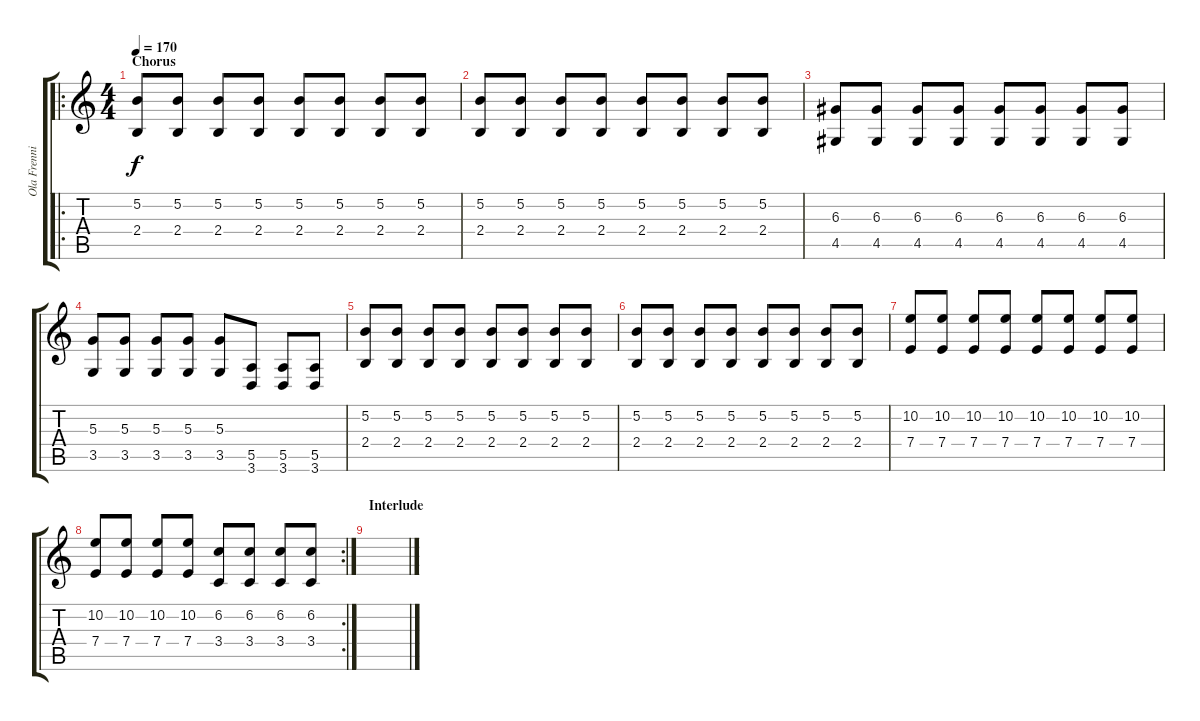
\track ("Ola Frenning" "Ola Frenni") {instrument distortionguitar}
\staff {score tabs}
\tuning (B3 Gb3 D3 A2 E2 B1) {hide}
\ro
\ts (4 4)
\section ("" "Chorus")
\tempo 170
\clef g2
\ks c
(5.2 2.4).8{dy f} (5.2 2.4).8 (5.2 2.4).8 (5.2 2.4).8 (5.2 2.4).8 (5.2 2.4).8 (5.2 2.4).8 (5.2 2.4).8 |
(5.2 2.4).8 (5.2 2.4).8 (5.2 2.4).8 (5.2 2.4).8 (5.2 2.4).8 (5.2 2.4).8 (5.2 2.4).8 (5.2 2.4).8 |
(6.3 4.5).8 (6.3 4.5).8 (6.3 4.5).8 (6.3 4.5).8 (6.3 4.5).8 (6.3 4.5).8 (6.3 4.5).8 (6.3 4.5).8 |
(5.3 3.5).8 (5.3 3.5).8 (5.3 3.5).8 (5.3 3.5).8 (5.3 3.5).8 (5.5 3.6).8 (5.5 3.6).8 (5.5 3.6).8 |
(5.2 2.4).8 (5.2 2.4).8 (5.2 2.4).8 (5.2 2.4).8 (5.2 2.4).8 (5.2 2.4).8 (5.2 2.4).8 (5.2 2.4).8 |
(5.2 2.4).8 (5.2 2.4).8 (5.2 2.4).8 (5.2 2.4).8 (5.2 2.4).8 (5.2 2.4).8 (5.2 2.4).8 (5.2 2.4).8 |
(10.2 7.4).8 (10.2 7.4).8 (10.2 7.4).8 (10.2 7.4).8 (10.2 7.4).8 (10.2 7.4).8 (10.2 7.4).8 (10.2 7.4).8 |
\rc 2
(10.2 7.4).8 (10.2 7.4).8 (10.2 7.4).8 (10.2 7.4).8 (6.2 3.4).8 (6.2 3.4).8 (6.2 3.4).8 (6.2 3.4).8 |
\section ("" "Interlude")
